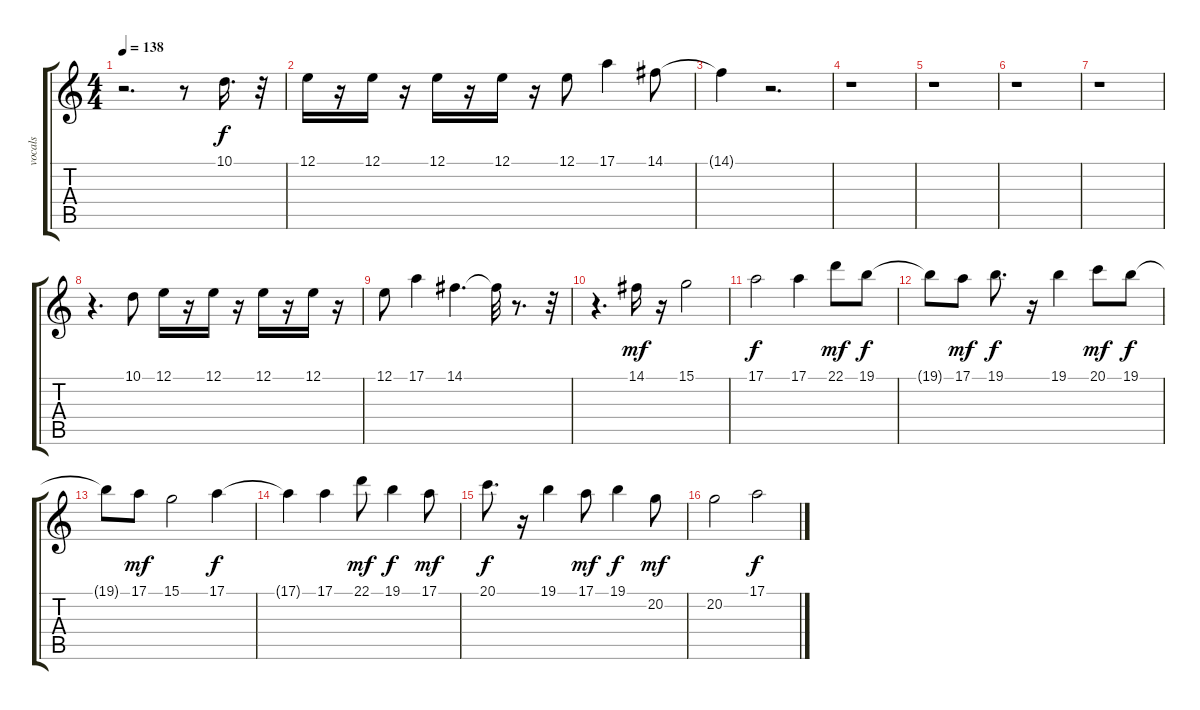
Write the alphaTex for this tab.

\track ("vocals  " "vocals  ") {instrument oboe}
\staff {score tabs}
\tuning (E4 B3 G3 D3 A2 E2) {hide}
\ts (4 4)
\tempo 138
\clef g2
\ks c
r.2{d dy f} r.8 10.1.16{d} r.32 |
12.1.16 r.16 12.1.16 r.16 12.1.16 r.16 12.1.16 r.16 12.1.8 17.1.4 14.1.8 |
14.1{t}.4 r.2{d} |
r.1 |
r.1 |
r.1 |
r.1 |
r.4{d} 10.1.8 12.1.16 r.16 12.1.16 r.16 12.1.16 r.16 12.1.16 r.16 |
12.1.8 17.1.4 14.1.4{d} 14.1{t}.32 r.8{d} r.32 |
r.4{d} 14.1.16{dy mf} r.16 15.1.2 |
17.1.2{dy f} 17.1.4 22.1.8{dy mf} 19.1.8{dy f} |
19.1{t}.8 17.1.8{dy mf} 19.1.8{d dy f} r.16 19.1.4 20.1.8{dy mf} 19.1.8{dy f} |
19.1{t}.8 17.1.8{dy mf} 15.1.2 17.1.4{dy f} |
17.1{t}.4 17.1.4 22.1.8{dy mf} 19.1.4{dy f} 17.1.8{dy mf} |
20.1.8{d dy f} r.16 19.1.4 17.1.8{dy mf} 19.1.4{dy f} 20.2.8{dy mf} |
20.2.2 17.1.2{dy f}
